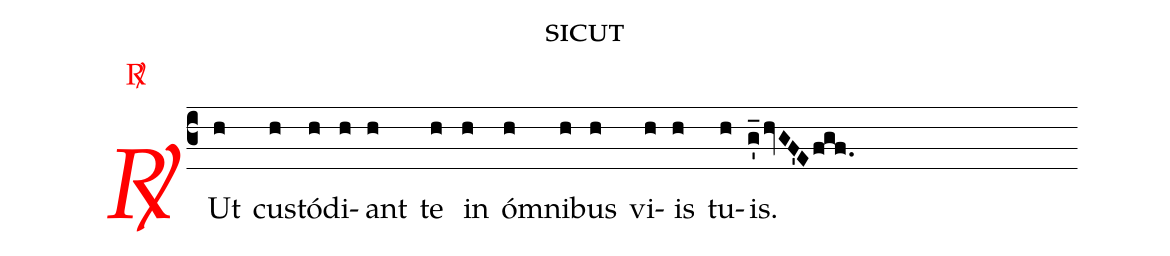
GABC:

name:sicut;
annotation:{\color{red}\Rbar\ };
%%
(c3)<v>\rubric{\Rbar}</v>Ut(h) cus(h)tó(h)di(h)ant(h) te(h) in(h) óm(h)ni(h)bus(h) vi(h)is(h) tu(h)is.(g_'hvGF'Efgf.)
